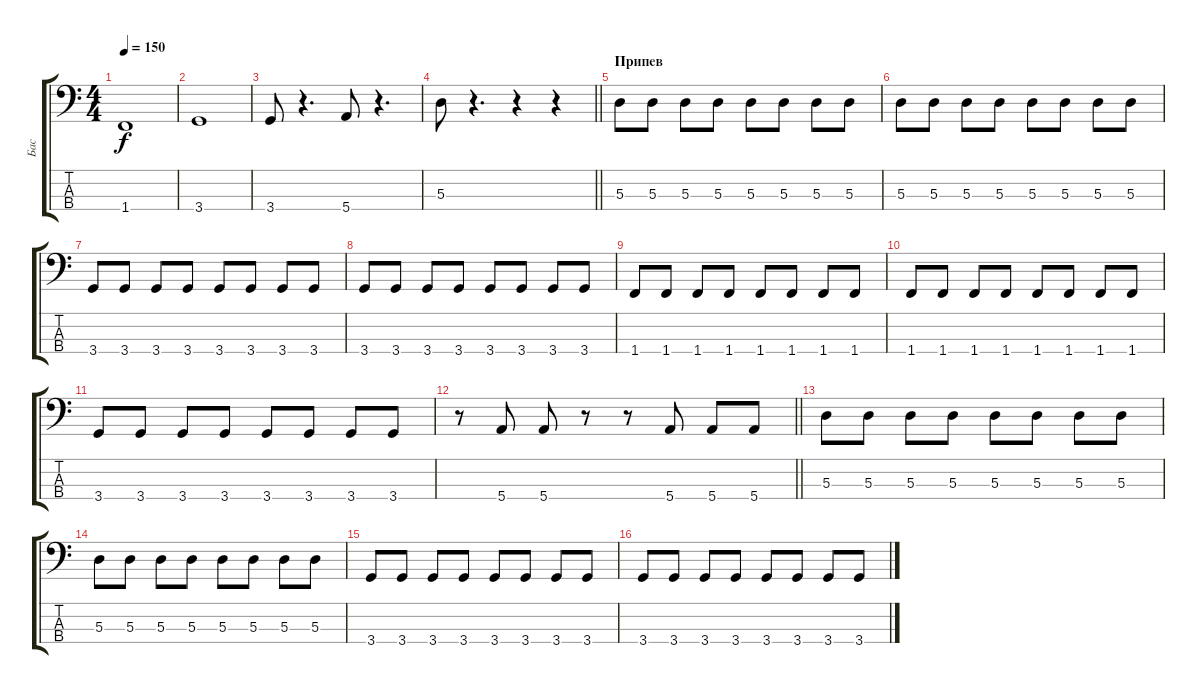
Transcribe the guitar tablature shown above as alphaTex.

\track ("Бас" "Бас") {instrument electricbassfinger}
\staff {score tabs}
\tuning (G2 D2 A1 E1) {hide}
\ts (4 4)
\tempo 150
\clef f4
\ks c
1.4.1{dy f} |
3.4.1 |
3.4.8 r.4{d} 5.4.8 r.4{d} |
\barLineRight lightlight
5.3.8 r.4{d} r.4 r.4 |
\section ("" "Припев")
5.3.8 5.3.8 5.3.8 5.3.8 5.3.8 5.3.8 5.3.8 5.3.8 |
5.3.8 5.3.8 5.3.8 5.3.8 5.3.8 5.3.8 5.3.8 5.3.8 |
3.4.8 3.4.8 3.4.8 3.4.8 3.4.8 3.4.8 3.4.8 3.4.8 |
3.4.8 3.4.8 3.4.8 3.4.8 3.4.8 3.4.8 3.4.8 3.4.8 |
1.4.8 1.4.8 1.4.8 1.4.8 1.4.8 1.4.8 1.4.8 1.4.8 |
1.4.8 1.4.8 1.4.8 1.4.8 1.4.8 1.4.8 1.4.8 1.4.8 |
3.4.8 3.4.8 3.4.8 3.4.8 3.4.8 3.4.8 3.4.8 3.4.8 |
\barLineRight lightlight
r.8 5.4.8 5.4.8 r.8 r.8 5.4.8 5.4.8 5.4.8 |
\section ("" " ")
5.3.8 5.3.8 5.3.8 5.3.8 5.3.8 5.3.8 5.3.8 5.3.8 |
5.3.8 5.3.8 5.3.8 5.3.8 5.3.8 5.3.8 5.3.8 5.3.8 |
3.4.8 3.4.8 3.4.8 3.4.8 3.4.8 3.4.8 3.4.8 3.4.8 |
3.4.8 3.4.8 3.4.8 3.4.8 3.4.8 3.4.8 3.4.8 3.4.8
